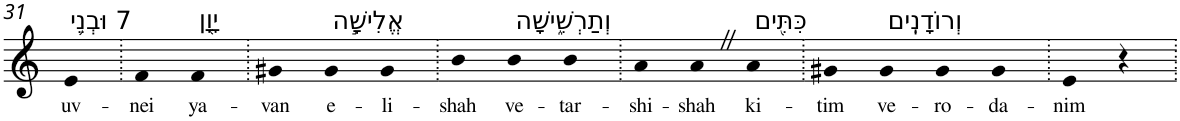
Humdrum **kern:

**kern	**text
*part1	*part1
*staff1	*staff1
*I"Piano	*
*I'Pno	*
!!LO:PB:g=z
*clefG2	*
*k[]	*
=31	=31
!LO:TX:a:t=7 וּבְנֵ֥י	!
!	!LO:LY:b
4e	uv-
=32.	=32.
!	!LO:LY:b
4f	-nei
!LO:TX:a:t=יָוָ֖ן	!
!	!LO:LY:b
4f	ya-
=33.	=33.
!	!LO:LY:b
4g#X	-van
!LO:TX:a:t=אֱלִישָׁ֣ה	!
!	!LO:LY:b
4g#	e-
!	!LO:LY:b
4g#	-li-
=34.	=34.
!	!LO:LY:b
4b	-shah
!LO:TX:a:t=וְתַרְשִׁ֑ישָׁה	!
!	!LO:LY:b
4b	ve-
!	!LO:LY:b
4b	-tar-
=35.	=35.
!	!LO:LY:b
4a	-shi-
!	!LO:LY:b
4aZ	-shah
!LO:TX:a:t=כִּתִּ֖ים	!
!	!LO:LY:b
4a	ki-
=36.	=36.
!	!LO:LY:b
4g#X	-tim
!LO:TX:a:t=וְרוֹדָנִֽים	!
!	!LO:LY:b
4g#	ve-
!	!LO:LY:b
4g#	-ro-
!	!LO:LY:b
4g#	-da-
=37.	=37.
!	!LO:LY:b
4e	-nim
4r	.
=.	=.
*-	*-
